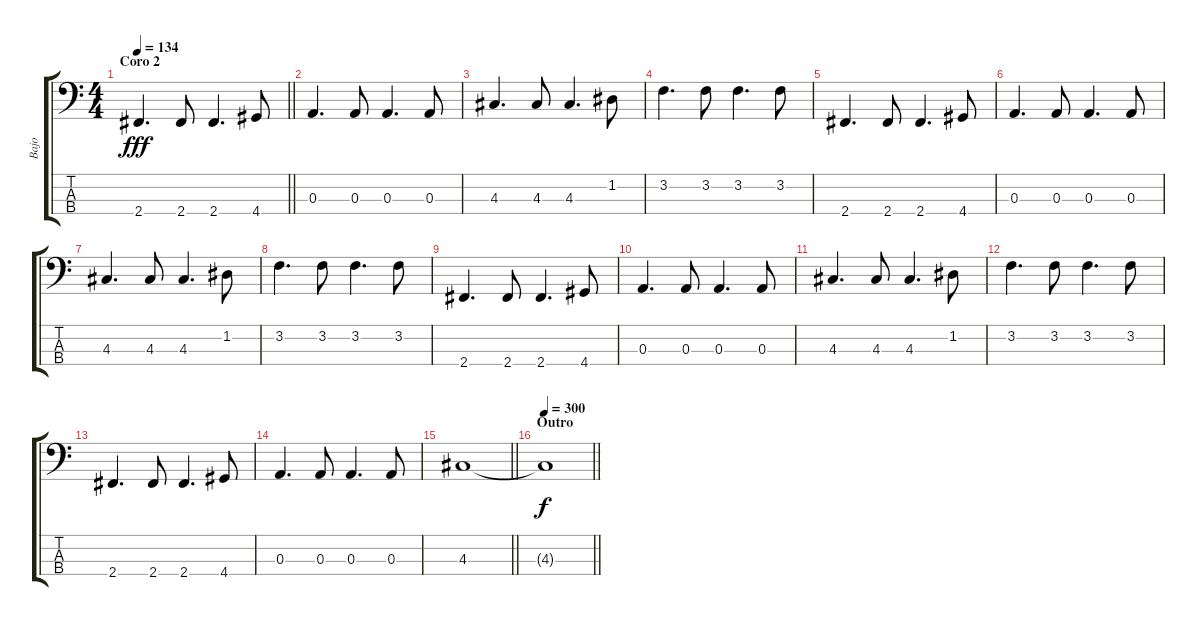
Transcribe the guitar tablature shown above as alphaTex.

\track ("Bajo" "Bajo") {instrument electricbassfinger}
\staff {score tabs}
\tuning (G2 D2 A1 E1) {hide}
\ts (4 4)
\section ("" "Coro 2")
\tempo 134
\clef f4
\barLineRight lightlight
\ks c
2.4.4{d dy fff} 2.4.8 2.4.4{d} 4.4.8 |
0.3.4{d} 0.3.8 0.3.4{d} 0.3.8 |
4.3.4{d} 4.3.8 4.3.4{d} 1.2.8 |
3.2.4{d} 3.2.8 3.2.4{d} 3.2.8 |
2.4.4{d} 2.4.8 2.4.4{d} 4.4.8 |
0.3.4{d} 0.3.8 0.3.4{d} 0.3.8 |
4.3.4{d} 4.3.8 4.3.4{d} 1.2.8 |
3.2.4{d} 3.2.8 3.2.4{d} 3.2.8 |
2.4.4{d} 2.4.8 2.4.4{d} 4.4.8 |
0.3.4{d} 0.3.8 0.3.4{d} 0.3.8 |
4.3.4{d} 4.3.8 4.3.4{d} 1.2.8 |
3.2.4{d} 3.2.8 3.2.4{d} 3.2.8 |
2.4.4{d} 2.4.8 2.4.4{d} 4.4.8 |
0.3.4{d} 0.3.8 0.3.4{d} 0.3.8 |
\barLineRight lightlight
4.3.1 |
\section ("" "Outro")
\tempo 300
\barLineRight lightlight
4.3{t}.1{dy f}
